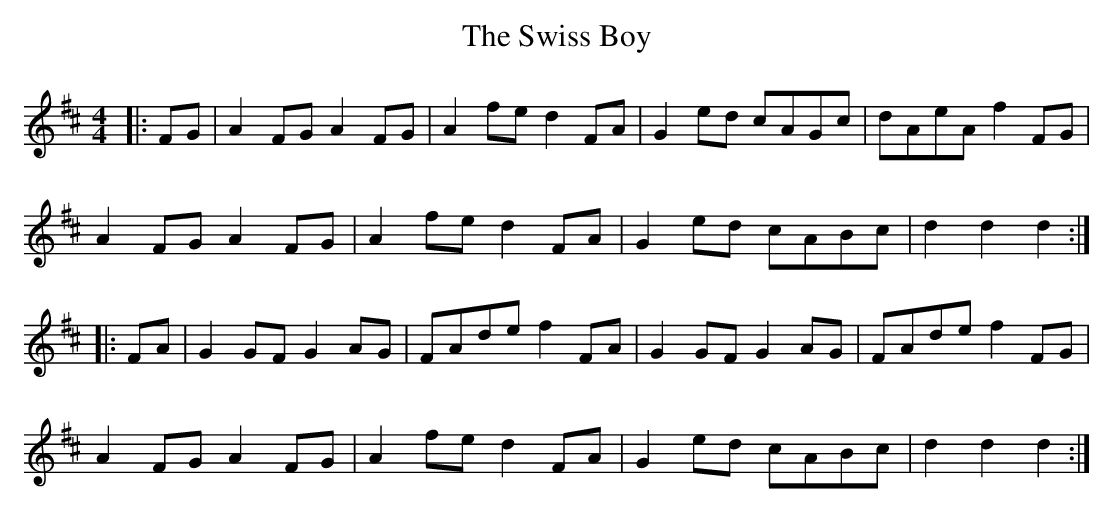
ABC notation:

X:1
T: The Swiss Boy
M: 4/4
L: 1/8
K: Dmaj
|:FG|A2 FG A2 FG|A2 fe d2 FA|G2 ed cAGc|dAeA f2 FG|
A2 FG A2 FG|A2 fe d2 FA|G2 ed cABc|d2 d2 d2:|
|:FA|G2 GF G2 AG|FAde f2 FA|G2 GF G2 AG|FAde f2 FG|
A2 FG A2 FG|A2 fe d2 FA|G2 ed cABc|d2 d2 d2:|
